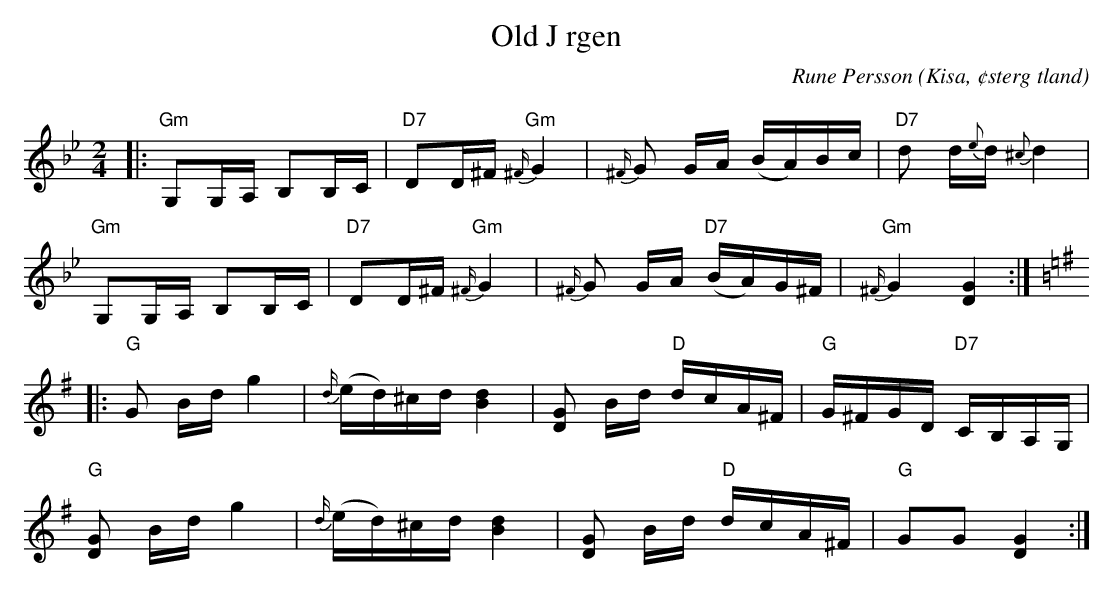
X:1
T:Old J rgen
C:Rune Persson
O:Kisa, ¢sterg tland
Q:65
M:2/4
L:1/8
K:Gm
|:"Gm"G,G,/A,/ B,B,/C/|"D7"DD/^F/ "Gm"{^F/}G2|{^F/}G G/A/ (B/A/)B/c/|"D7"d d/{e}d/{^c} d2|
"Gm"G,G,/A,/ B,B,/C/|"D7"DD/^F/ "Gm"{^F/}G2|{^F/}G G/A/"D7" (B/A/)G/^F/|"Gm"{^F/}G2 [DG]2:|
[K:G]|:"G"G B/d/ g2|{d/}(e/d/)^c/d/ [dB]2|[GD] B/d/ "D"d/c/A/^F/|"G"G/^F/G/D/ "D7"C/B,/A,/G,/|
"G"[DG] B/d/ g2|{d/}(e/d/)^c/d/ [dB]2|[GD] B/d/ "D"d/c/A/^F/|"G"GG [DG]2 :|]
